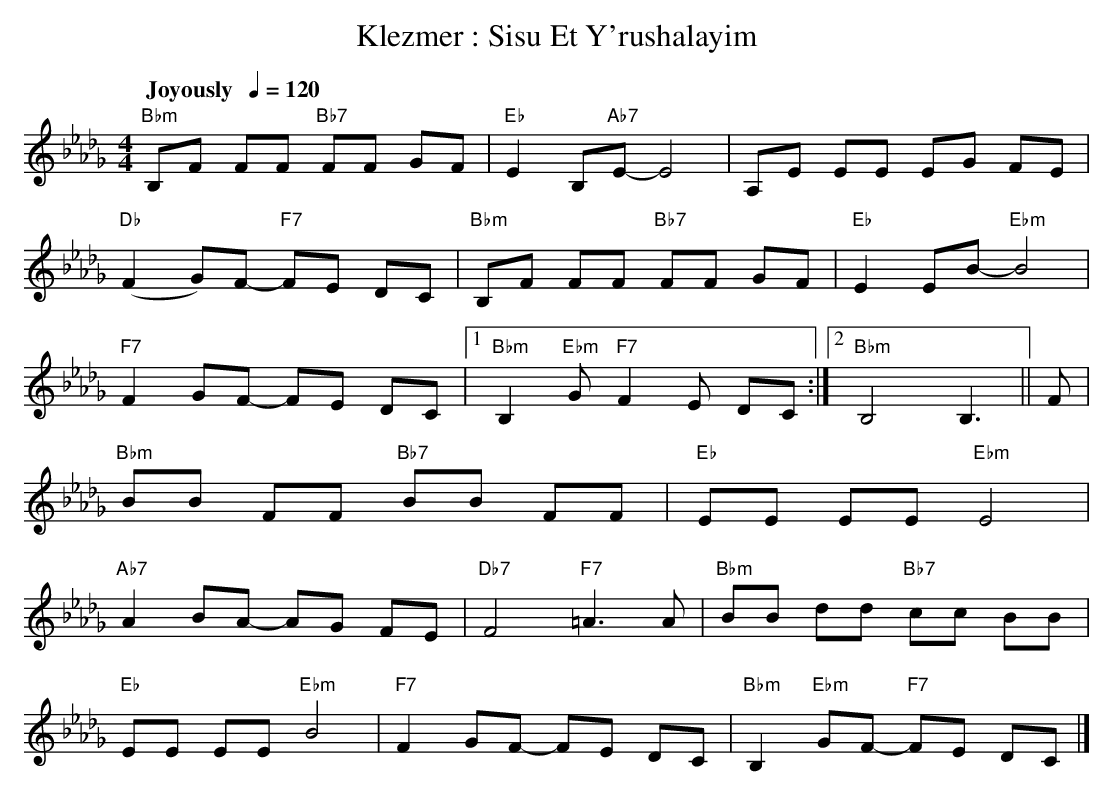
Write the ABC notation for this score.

X:1
T:Klezmer : Sisu Et Y'rushalayim
M:4/4
L:1/8
Q:"Joyously  "1/4=120
K:Dbmaj
"Bbm"B,F FF "Bb7"FF GF | "Eb"E2 B,"Ab7"E- E4 | A,E EE EG FE |
"Db"(F2 G)F- "F7"FE DC | "Bbm"B,F FF "Bb7"FF GF | "Eb"E2 EB- "Ebm"B4 |
"F7"F2 GF- FE DC |1 "Bbm"B,2 "Ebm"G "F7"F2 E DC :|2 "Bbm"B,4 B,3 || F |
"Bbm"BB FF "Bb7"BB FF | "Eb"EE EE "Ebm"E4 |
"Ab7"A2 BA- AG FE | "Db7"F4 "F7"=A3 A | "Bbm"BB dd "Bb7"cc BB |
"Eb"EE EE "Ebm"B4 | "F7"F2 GF- FE DC | "Bbm"B,2 "Ebm"GF- "F7"FE DC |]
